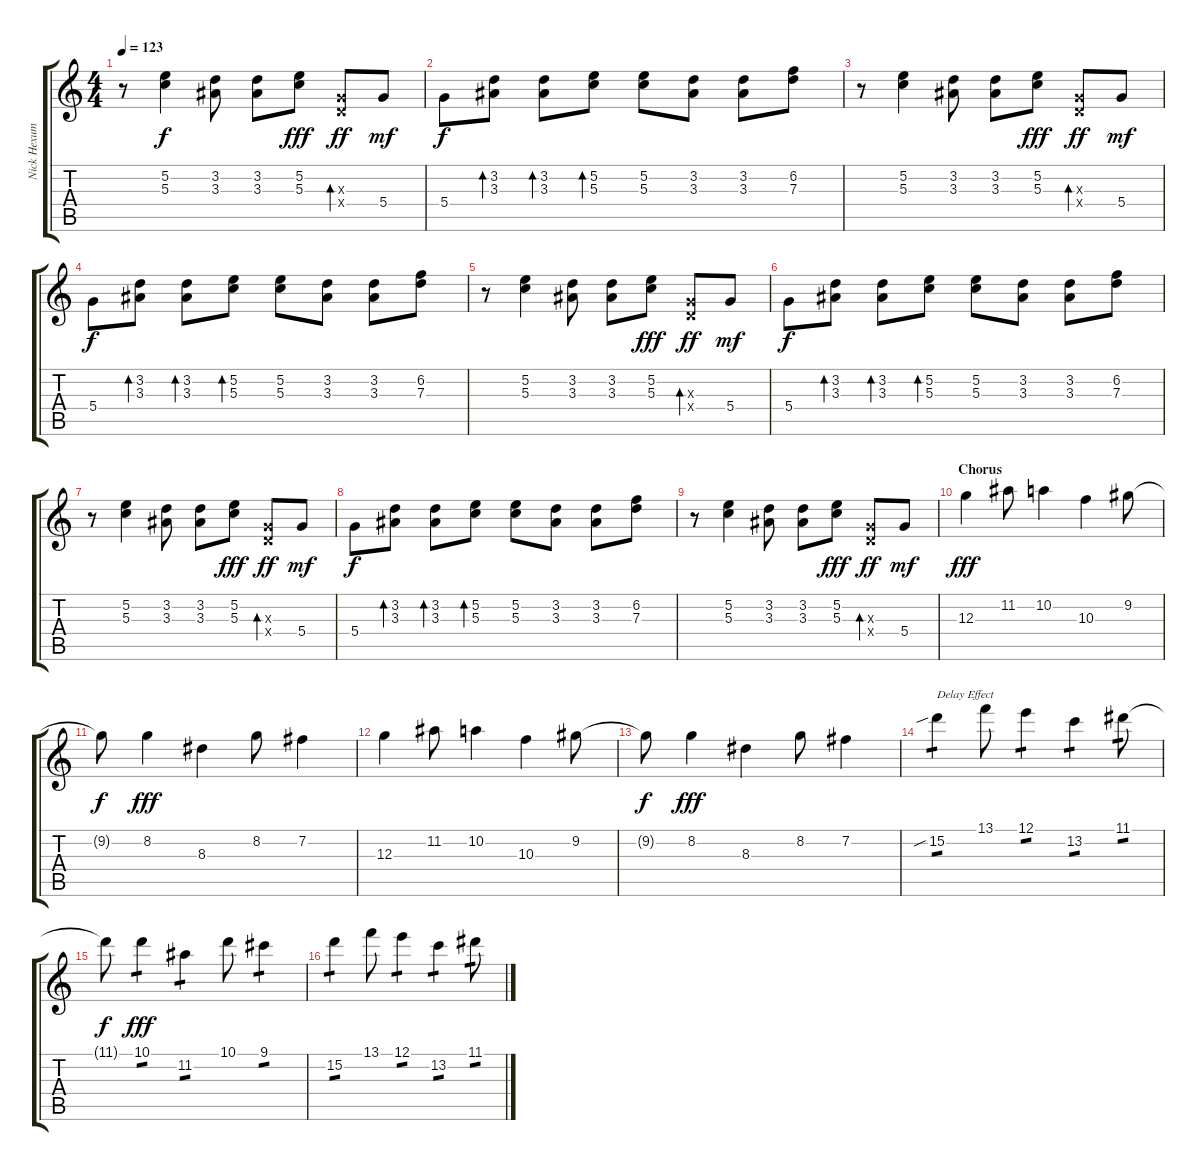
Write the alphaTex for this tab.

\track ("Nick Hexum (Rit. Guitar)" "Nick Hexum") {instrument electricguitarmuted}
\staff {score tabs}
\tuning (E4 B3 G3 D3 A2 E2) {hide}
\ts (4 4)
\tempo 123
\clef g2
\ks c
r.8{dy f} (5.2 5.3).4 (3.2 3.3).8 (3.2 3.3).8 (5.2 5.3).8{dy fff} (0.3{x} 0.4{x}).8{bd 480 dy ff} 5.4.8{dy mf} |
5.4.8{dy f volume 4} (3.2 3.3).8{bd 480} (3.2 3.3).8{bd 480} (5.2 5.3).8{bd 480} (5.2 5.3).8 (3.2 3.3).8 (3.2 3.3).8 (6.2 7.3).8 |
r.8 (5.2 5.3).4 (3.2 3.3).8 (3.2 3.3).8 (5.2 5.3).8{dy fff} (0.3{x} 0.4{x}).8{bd 480 dy ff} 5.4.8{dy mf} |
5.4.8{dy f} (3.2 3.3).8{bd 480} (3.2 3.3).8{bd 480} (5.2 5.3).8{bd 480} (5.2 5.3).8 (3.2 3.3).8 (3.2 3.3).8 (6.2 7.3).8 |
r.8 (5.2 5.3).4 (3.2 3.3).8 (3.2 3.3).8 (5.2 5.3).8{dy fff} (0.3{x} 0.4{x}).8{bd 480 dy ff} 5.4.8{dy mf} |
5.4.8{dy f volume 4} (3.2 3.3).8{bd 480} (3.2 3.3).8{bd 480} (5.2 5.3).8{bd 480} (5.2 5.3).8 (3.2 3.3).8 (3.2 3.3).8 (6.2 7.3).8 |
r.8 (5.2 5.3).4 (3.2 3.3).8 (3.2 3.3).8 (5.2 5.3).8{dy fff} (0.3{x} 0.4{x}).8{bd 480 dy ff} 5.4.8{dy mf} |
5.4.8{dy f} (3.2 3.3).8{bd 480} (3.2 3.3).8{bd 480} (5.2 5.3).8{bd 480} (5.2 5.3).8 (3.2 3.3).8 (3.2 3.3).8 (6.2 7.3).8 |
r.8 (5.2 5.3).4 (3.2 3.3).8 (3.2 3.3).8 (5.2 5.3).8{dy fff} (0.3{x} 0.4{x}).8{bd 480 dy ff} 5.4.8{dy mf} |
\section ("" "Chorus")
12.3.4{dy fff volume 5 instrument distortionguitar} 11.2.8 10.2.4 10.3.4 9.2.8 |
9.2{t}.8{dy f} 8.2.4{dy fff} 8.3.4 8.2.8 7.2.4 |
12.3.4 11.2.8 10.2.4 10.3.4 9.2.8 |
9.2{t}.8{dy f} 8.2.4{dy fff} 8.3.4 8.2.8 7.2.4 |
15.2{sib}.4{txt "Delay Effect" tp 1 volume 9} 13.1.8 12.1.4{tp 1} 13.2.4{tp 1} 11.1.8{tp 1} |
11.1{t}.8{dy f} 10.1.4{tp 1 dy fff} 11.2.4{tp 1} 10.1.8 9.1.4{tp 1} |
15.2.4{tp 1} 13.1.8 12.1.4{tp 1} 13.2.4{tp 1} 11.1.8{tp 1}
